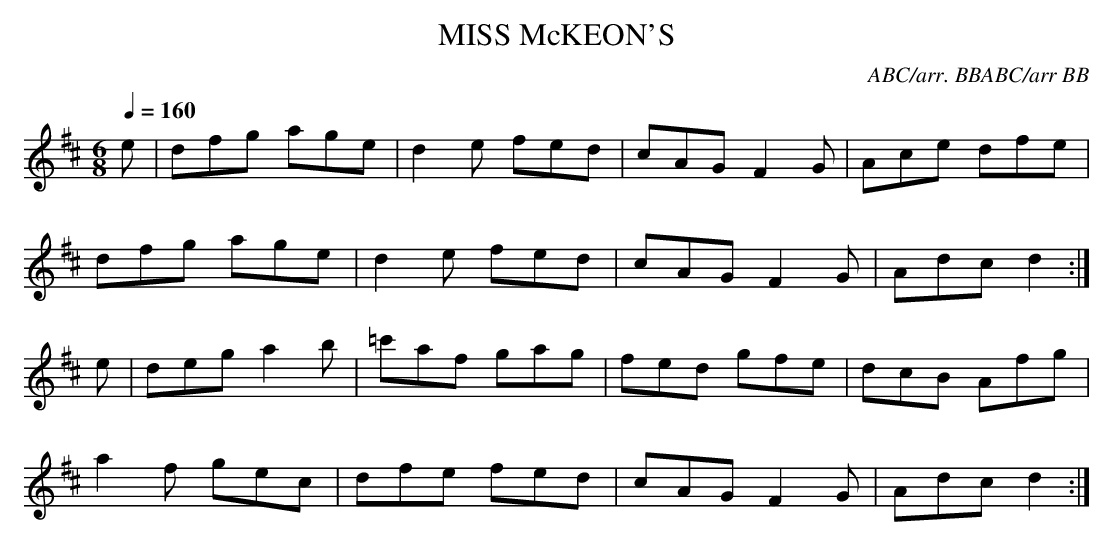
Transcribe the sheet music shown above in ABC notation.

X:1
T:MISS McKEON'S
Q:1/4=160
C:ABC/arr. BBABC/arr BB
M:6/8
L:1/8
K:D
e|dfg age|d2e fed|cAG F2G|Ace dfe|
dfg age|d2e fed|cAG F2G|Adc d2:|
e|deg a2b|=c'af gag|fed gfe|dcB Afg|
a2f gec|dfe fed|cAG F2G|Adc d2:|
